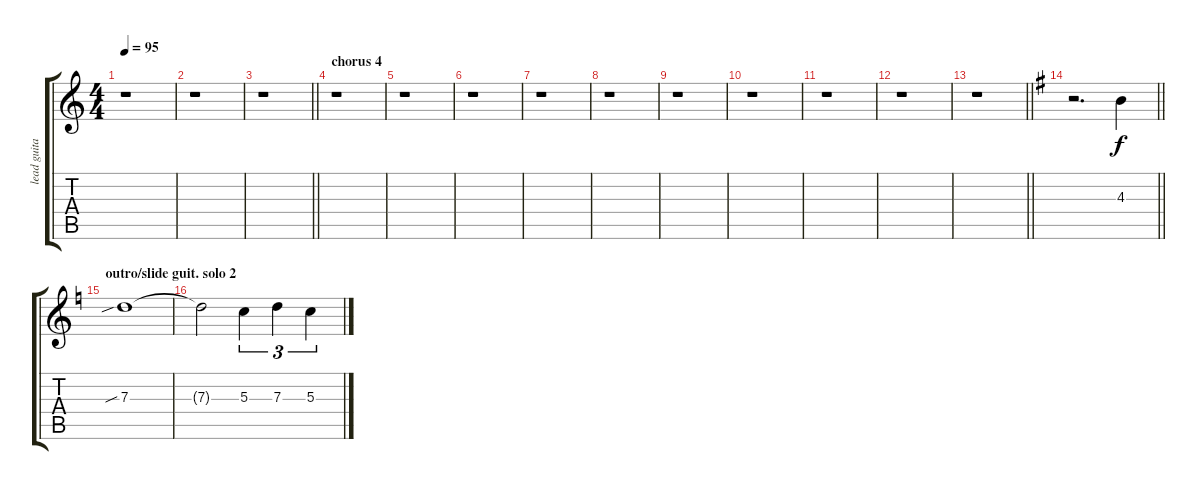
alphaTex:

\track ("lead guitar" "lead guita") {instrument overdrivenguitar}
\staff {score tabs}
\tuning (E4 B3 G3 D3 A2 E2) {hide}
\ts (4 4)
\tempo 95
\clef g2
\ks c
r.1{dy f} |
r.1 |
\barLineRight lightlight
r.1 |
\section ("" "chorus 4")
r.1 |
r.1 |
r.1 |
r.1 |
r.1 |
r.1 |
r.1 |
r.1 |
r.1 |
\barLineRight lightlight
r.1 |
\barLineRight lightlight
\ks g
r.2{d} 4.3.4 |
\section ("" "outro/slide guit. solo 2")
\ks c
7.3{sib}.1 |
7.3{t}.2 5.3.4{tu (3 2)} 7.3.4{tu (3 2)} 5.3.4{tu (3 2)}
